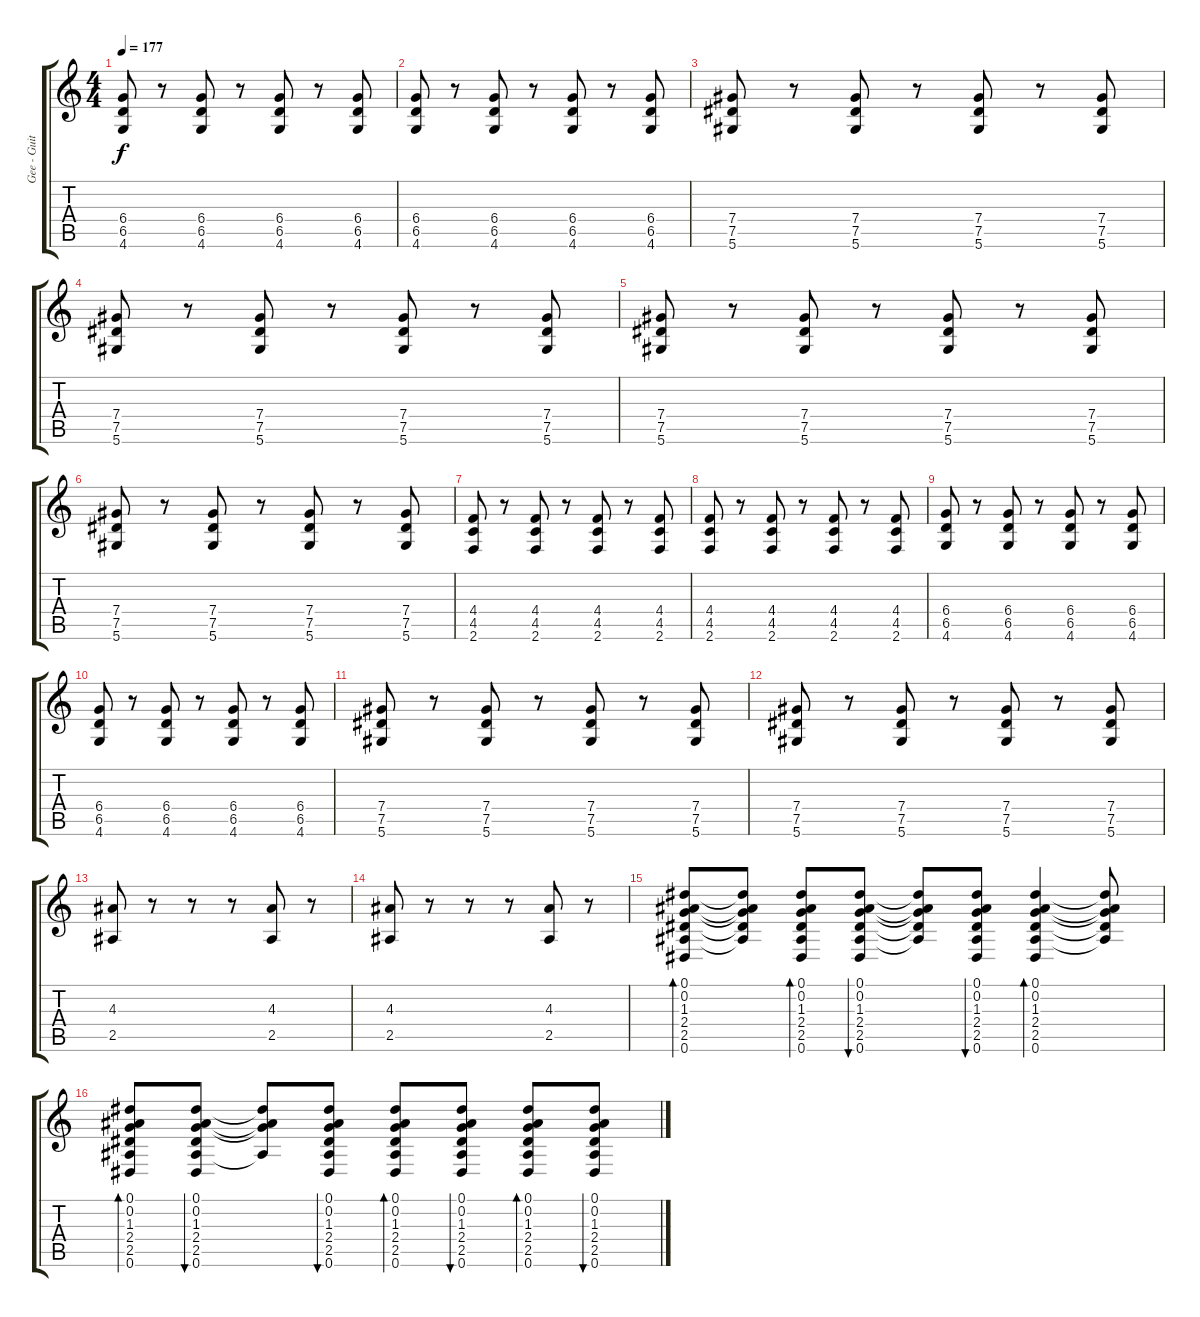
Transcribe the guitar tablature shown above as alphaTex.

\track ("Gee - Guitarra" "Gee - Guit") {instrument distortionguitar}
\staff {score tabs}
\tuning (Eb4 Bb3 Gb3 Db3 Ab2 Eb2) {hide}
\ts (4 4)
\tempo 177
\clef g2
\ks c
(6.4 6.5 4.6).8{dy f} r.8 (6.4 6.5 4.6).8 r.8 (6.4 6.5 4.6).8 r.8 (6.4 6.5 4.6).8 |
(6.4 6.5 4.6).8 r.8 (6.4 6.5 4.6).8 r.8 (6.4 6.5 4.6).8 r.8 (6.4 6.5 4.6).8 |
(7.4 7.5 5.6).8 r.8 (7.4 7.5 5.6).8 r.8 (7.4 7.5 5.6).8 r.8 (7.4 7.5 5.6).8 |
(7.4 7.5 5.6).8 r.8 (7.4 7.5 5.6).8 r.8 (7.4 7.5 5.6).8 r.8 (7.4 7.5 5.6).8 |
(7.4 7.5 5.6).8 r.8 (7.4 7.5 5.6).8 r.8 (7.4 7.5 5.6).8 r.8 (7.4 7.5 5.6).8 |
(7.4 7.5 5.6).8 r.8 (7.4 7.5 5.6).8 r.8 (7.4 7.5 5.6).8 r.8 (7.4 7.5 5.6).8 |
(4.4 4.5 2.6).8 r.8 (4.4 4.5 2.6).8 r.8 (4.4 4.5 2.6).8 r.8 (4.4 4.5 2.6).8 |
(4.4 4.5 2.6).8 r.8 (4.4 4.5 2.6).8 r.8 (4.4 4.5 2.6).8 r.8 (4.4 4.5 2.6).8 |
(6.4 6.5 4.6).8 r.8 (6.4 6.5 4.6).8 r.8 (6.4 6.5 4.6).8 r.8 (6.4 6.5 4.6).8 |
(6.4 6.5 4.6).8 r.8 (6.4 6.5 4.6).8 r.8 (6.4 6.5 4.6).8 r.8 (6.4 6.5 4.6).8 |
(7.4 7.5 5.6).8 r.8 (7.4 7.5 5.6).8 r.8 (7.4 7.5 5.6).8 r.8 (7.4 7.5 5.6).8 |
(7.4 7.5 5.6).8 r.8 (7.4 7.5 5.6).8 r.8 (7.4 7.5 5.6).8 r.8 (7.4 7.5 5.6).8 |
(4.3 2.5).8 r.8 r.8 r.8 (4.3 2.5).8 r.8 |
(4.3 2.5).8 r.8 r.8 r.8 (4.3 2.5).8 r.8 |
(0.1 0.2 1.3 2.4 2.5 0.6).8{bd 120 volume 12 instrument acousticguitarsteel} (0.1{t} 0.2{t} 1.3{t} 2.4{t} 2.5{t}).8 (0.1 0.2 1.3 2.4 2.5 0.6).8{bd 30} (0.1 0.2 1.3 2.4 2.5 0.6).8{bu 30} (0.1{t} 0.2{t} 1.3{t} 2.4{t} 2.5{t}).8 (0.1 0.2 1.3 2.4 2.5 0.6).8{bu 30} (0.1 0.2 1.3 2.4 2.5 0.6).4{bd 30} (0.1{t} 0.2{t} 1.3{t} 2.4{t} 2.5{t}).8 |
(0.1 0.2 1.3 2.4 2.5 0.6).8{bd 30} (0.1 0.2 1.3 2.4 2.5 0.6).8{bu 30} (0.1{t} 0.2{t} 1.3{t} 2.5{t}).8 (0.1 0.2 1.3 2.4 2.5 0.6).8{bu 30} (0.1 0.2 1.3 2.4 2.5 0.6).8{bd 30} (0.1 0.2 1.3 2.4 2.5 0.6).8{bu 30} (0.1 0.2 1.3 2.4 2.5 0.6).8{bd 30} (0.1 0.2 1.3 2.4 2.5 0.6).8{bu 30}
